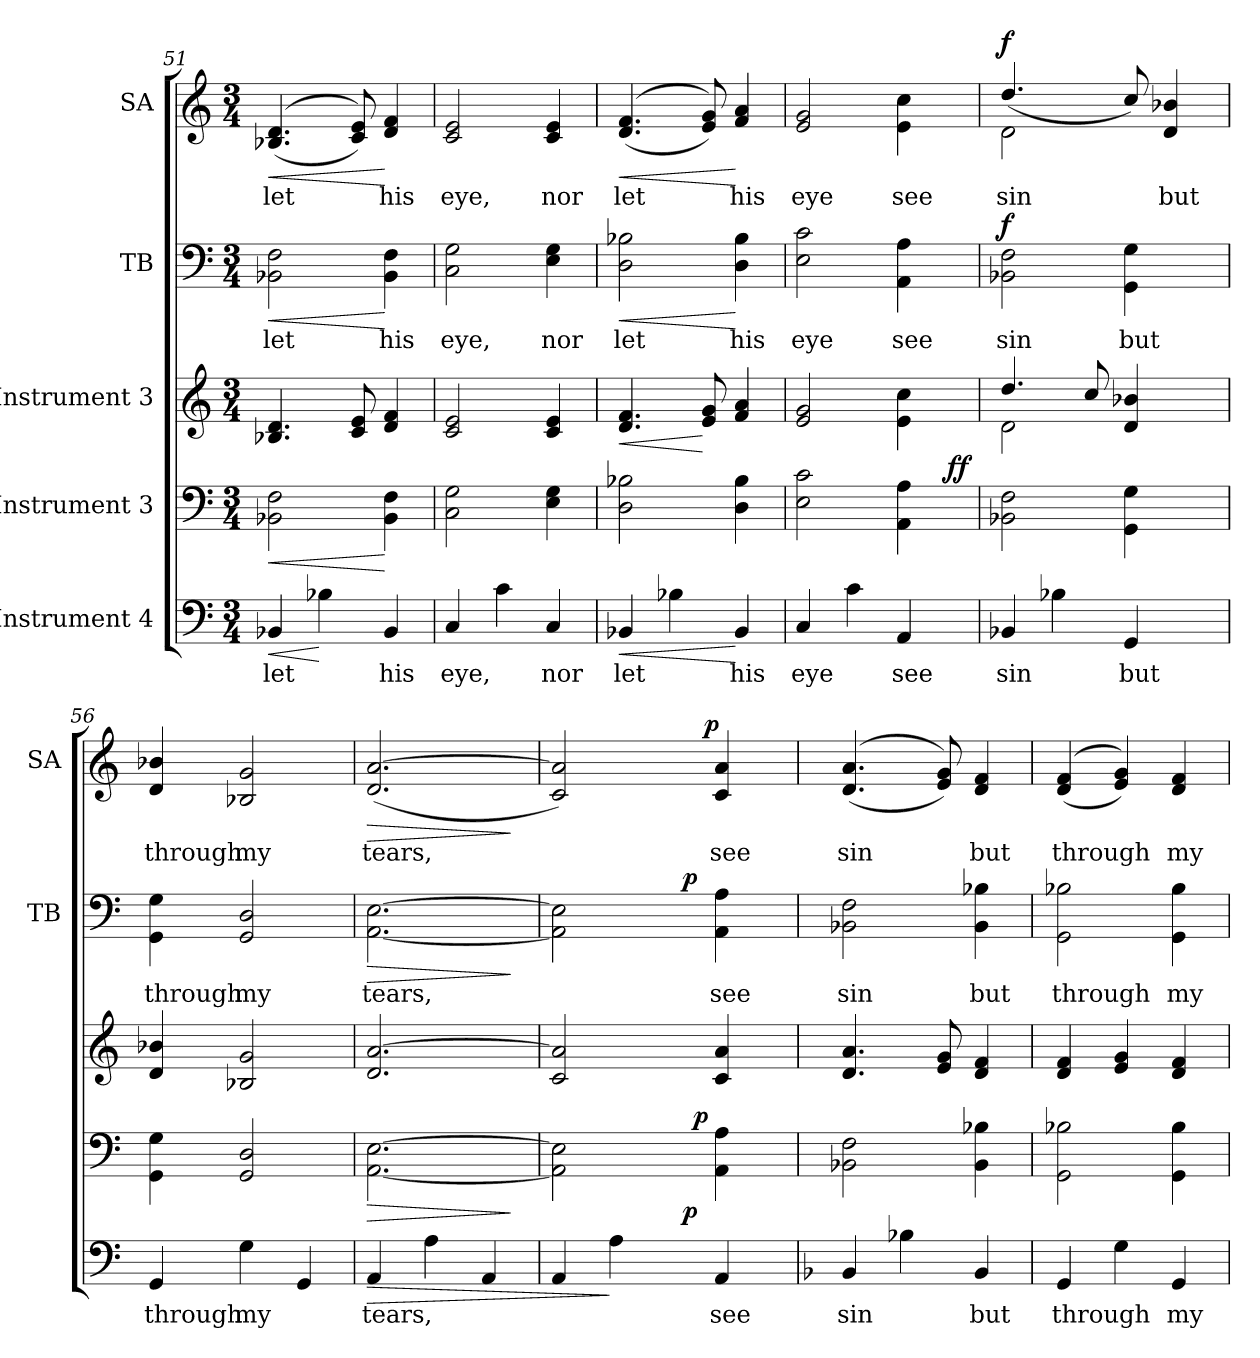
**kern	**text	**dynam	**kern	**dynam	**kern	**dynam	**kern	**text	**dynam	**kern	**text	**dynam
*part5	*part5	*part5	*part4	*part4	*part3	*part3	*part2	*part2	*part2	*part1	*part1	*part1
*staff5	*staff5	*staff5	*staff4	*staff4	*staff3	*staff3	*staff2	*staff2	*staff2	*staff1	*staff1	*staff1
*I"Instrument 4	*	*	*I"Instrument 3	*	*I"Instrument 3	*	*I"TB	*	*	*I"SA	*	*
*	*	*	*	*	*	*	*I'TB	*	*	*I'SA	*	*
!!LO:PB:g=z
*clefF4	*	*	*clefF4	*	*clefG2	*	*clefF4	*	*	*clefG2	*	*
*k[]	*	*	*k[]	*	*k[]	*	*k[]	*	*	*k[]	*	*
*C:	*	*	*C:	*	*C:	*	*C:	*	*	*C:	*	*
*M3/4	*	*	*M3/4	*	*M3/4	*	*M3/4	*	*	*M3/4	*	*
=51	=51	=51	=51	=51	=51	=51	=51	=51	=51	=51	=51	=51
!	!LO:LY:a:cj	!LO:HP:b	!	!LO:HP:b	!	!	!	!LO:LY:a:cj	!LO:HP:b	!	!LO:LY:b:cj	!LO:HP:b
4BB-X/	let	<	2F\ 2BB-X\	<	4.d/ 4.B-X/	.	2F\ 2BB-X\	let	<	(>(<4.d/ 4.B-X/	let	<
!	!LO:LY:a:cj	!	!	!	!	!	!	!	!	!	!	!
4B-X\	.	[	.	.	.	.	.	.	.	.	.	.
!	!	!	!	!	!	!	!	!	!	!	!LO:LY:b:cj	!
.	.	.	.	.	8e/ 8c/	.	.	.	.	8c/ 8e/))	.	.
!	!LO:LY:a:cj	!	!	!	!	!	!	!LO:LY:a:cj	!	!	!LO:LY:b:cj	!
4BB-/	his	.	4BB-\ 4F\	[	4d/ 4f/	.	4BB-\ 4F\	his	[	4f/ 4d/	his	[
=52	=52	=52	=52	=52	=52	=52	=52	=52	=52	=52	=52	=52
!	!LO:LY:a:cj	!	!	!	!	!	!	!LO:LY:a:cj	!	!	!LO:LY:b:cj	!
4C/	eye,	.	2G\ 2C\	.	2c/ 2e/	.	2G\ 2C\	eye,	.	2e/ 2c/	eye,	.
!	!LO:LY:a:cj	!	!	!	!	!	!	!	!	!	!	!
4c\	.	.	.	.	.	.	.	.	.	.	.	.
!	!LO:LY:a:cj	!	!	!	!	!	!	!LO:LY:a:cj	!	!	!LO:LY:b:cj	!
4C/	nor	.	4E\ 4G\	.	4e/ 4c/	.	4G\ 4E\	nor	.	4e/ 4c/	nor	.
=53	=53	=53	=53	=53	=53	=53	=53	=53	=53	=53	=53	=53
!	!LO:LY:a:cj	!LO:HP:b	!	!	!	!LO:HP:b	!	!LO:LY:a:cj	!LO:HP:b	!	!LO:LY:b:cj	!LO:HP:b
4BB-X/	let	<	2D\ 2B-X\	.	4.d/ 4.f/	<	2B-X\ 2D\	let	<	(>(<4.f/ 4.d/	let	<
!	!LO:LY:a:cj	!	!	!	!	!	!	!	!	!	!	!
4B-X\	.	.	.	.	.	.	.	.	.	.	.	.
!	!	!	!	!	!	!	!	!	!	!	!LO:LY:b:cj	!
.	.	.	.	.	8g/ 8e/	[	.	.	.	8e/ 8g/))	.	.
!	!LO:LY:a:cj	!	!	!	!	!	!	!LO:LY:a:cj	!	!	!LO:LY:b:cj	!
4BB-/	his	[	4B-\ 4D\	.	4a/ 4f/	.	4B-\ 4D\	his	[	4f/ 4a/	his	[
=54	=54	=54	=54	=54	=54	=54	=54	=54	=54	=54	=54	=54
!	!LO:LY:a:cj	!	!	!	!	!	!	!LO:LY:a:cj	!	!	!LO:LY:b:cj	!
*	*	*	*^	*	*	*	*	*	*	*	*	*
4C/	eye	.	2E\ 2c\	2ryy	.	2e/ 2g/	.	2c\ 2E\	eye	.	2g/ 2e/	eye	.
!	!LO:LY:a:cj	!	!	!	!	!	!	!	!	!	!	!	!
4c\	.	.	.	.	.	.	.	.	.	.	.	.	.
!	!LO:LY:a:cj	!	!	!	!	!	!	!	!LO:LY:a:cj	!	!	!LO:LY:b:cj	!
4AA/	see	.	4AA\ 4A\	8ryy	.	4e\ 4cc\	.	4A\ 4AA\	see	.	4cc\ 4e\	see	.
.	.	.	.	32.ryy	.	.	.	.	.	.	.	.	.
!	!	!	!	!	!LO:DY:b	!	!	!	!	!	!	!	!
!	!	!	!	!	!LO:DY:n=1:a	!	!	!	!	!	!	!	!
.	.	.	.	16ryy	f f	.	.	.	.	.	.	.	.
.	.	.	.	64ryy	.	.	.	.	.	.	.	.	.
!!LO:LB:g=z
=55	=55	=55	=55	=55	=55	=55	=55	=55	=55	=55	=55	=55	=55
!	!LO:LY:a:cj	!	!	!	!	!	!	!	!LO:LY:a:cj	!LO:DY:a	!	!LO:LY:b:cj	!LO:DY:a
*	*	*	*v	*v	*	*^	*	*	*	*	*^	*	*
4BB-X/	sin	.	2F\ 2BB-X\	.	4.dd/	2d\	.	2BB-X\ 2F\	sin	f	2d\	(>4.dd/	sin	f
!	!LO:LY:a:cj	!	!	!	!	!	!	!	!	!	!	!	!	!
4B-X\	.	.	.	.	.	.	.	.	.	.	.	.	.	.
.	.	.	.	.	8cc/	.	.	.	.	.	.	2ryy	.	.
!	!LO:LY:a:cj	!	!	!	!	!	!	!	!LO:LY:a:cj	!	!	!	!LO:LY:b:cj	!
4GG/	but	.	4GG\ 4G\	.	4d/ 4b-X/	8ryy	.	4GG\ 4G\	but	.	8cc/)	.	.	.
!	!	!	!	!	!	!	!	!	!	!	!	!	!LO:LY:b:cj	!
.	.	.	.	.	.	4ryy	.	.	.	.	4d/ 4b-X/	.	but	.
8ryy	.	.	8ryy	.	8ryy	.	.	8ryy	.	.	.	.	.	.
*	*	*	*	*	*v	*v	*	*	*	*	*v	*v	*	*
=56	=56	=56	=56	=56	=56	=56	=56	=56	=56	=56	=56	=56
!	!LO:LY:a:cj	!	!	!	!	!	!	!LO:LY:a:cj	!	!	!LO:LY:b:cj	!
4GG/	through	.	4G\ 4GG\	.	4b-X/ 4d/	.	4G\ 4GG\	through	.	4d/ 4b-X/	through	.
!	!LO:LY:a:cj	!	!	!	!	!	!	!LO:LY:a:cj	!	!	!LO:LY:b:cj	!
4G\	my	.	2GG/ 2D/	.	2g/ 2B-X/	.	2GG/ 2D/	my	.	2g/ 2B-X/	my	.
!	!LO:LY:a:cj	!	!	!	!	!	!	!	!	!	!	!
4GG/	.	.	.	.	.	.	.	.	.	.	.	.
=57	=57	=57	=57	=57	=57	=57	=57	=57	=57	=57	=57	=57
!	!LO:LY:a:cj	!LO:HP:b	!	!LO:HP:b	!	!	!	!LO:LY:a:cj	!LO:HP:b	!	!LO:LY:b:cj	!LO:HP:b
4AA/	tears,	>	[>2.E\ [<2.AA\	>	2.d/ [>2.a/	.	[>2.E\ [<2.AA\	tears,	>	(<[>2.a/ 2.d/	tears,	>
!	!LO:LY:a:cj	!	!	!	!	!	!	!	!	!	!	!
4A\	.	.	.	.	.	.	.	.	.	.	.	.
!	!LO:LY:a:cj	!	!	!	!	!	!	!	!	!	!	!
4AA/	.	.	.	.	.	.	.	.	.	.	.	.
.	.	.	.	]	.	.	.	.	]	.	.	]
=58	=58	=58	=58	=58	=58	=58	=58	=58	=58	=58	=58	=58
!	!LO:LY:a:cj	!	!	!	!	!	!	!LO:LY:a:cj	!	!	!LO:LY:b:cj	!
*	*	*	*^	*	*	*	*^	*	*	*^	*	*
*	*	*	*	*^	*	*	*	*	*	*	*	*	*	*	*
4AA/	.	.	2AA\] 2E\]	4ryy	4...ryy	.	2c/ 2a/]	.	2E\] 2AA\]	4ryy	.	.	2a/] 2c/)	4ryy	.	.
!	!LO:LY:a:cj	!	!	!	!	!	!	!	!	!	!	!	!	!	!	!
4A\	.	]	.	8ryy	.	.	.	.	.	8ryy	.	.	.	8...ryy	.	.
.	.	.	.	16ryy	.	.	.	.	.	16ryy	.	.	.	.	.	.
.	.	.	.	64ryy	.	.	.	.	.	64ryy	.	.	.	.	.	.
!	!	!	!	!	!	!LO:DY:b	!	!	!	!	!	!LO:DY:a	!	!	!	!
.	.	.	.	4ryy	.	p	.	.	.	4ryy	.	p	.	.	.	.
!	!	!	!	!	!	!LO:DY:a	!	!	!	!	!	!	!	!	!	!
.	.	.	.	.	4ryy	p	.	.	.	.	.	.	.	.	.	.
!	!	!	!	!	!	!	!	!	!	!	!	!	!	!	!	!LO:DY:a
.	.	.	.	.	.	.	.	.	.	.	.	.	.	4ryy	.	p
!	!LO:LY:a:cj	!	!	!	!	!	!	!	!	!	!LO:LY:a:cj	!	!	!	!LO:LY:b:cj	!
4AA/	see	.	4A\ 4AA\	.	.	.	4a/ 4c/	.	4A\ 4AA\	.	see	.	4a/ 4c/	.	see	.
.	.	.	.	32.ryy	.	.	.	.	.	32.ryy	.	.	.	.	.	.
.	.	.	.	.	32ryy	.	.	.	.	.	.	.	.	.	.	.
.	.	.	.	.	.	.	.	.	.	.	.	.	.	64ryy	.	.
*	*	*	*	*	*	*	*	*	*v	*v	*	*	*	*	*	*
*	*	*	*v	*v	*v	*	*	*	*	*	*	*v	*v	*	*
!!LO:PB:g=z
=59	=59	=59	=59	=59	=59	=59	=59	=59	=59	=59	=59	=59
*k[b-]	*	*	*	*	*	*	*	*	*	*	*	*
*F:	*	*	*	*	*	*	*	*	*	*	*	*
*	*	*	*^	*	*	*	*^	*	*	*^	*	*
*	*	*	*	*^	*	*	*	*	*	*	*	*	*	*	*
!	!LO:LY:a:cj	!	!	!	!	!	!	!	!	!	!LO:LY:a:cj	!	!	!	!LO:LY:b:cj	!
*	*	*	*	*	*	*	*	*	*v	*v	*	*	*	*	*	*
*	*	*	*v	*v	*v	*	*	*	*	*	*	*v	*v	*	*
4BB-/	sin	.	2BB-X\ 2F\	.	4.d/ 4.a/	.	2F\ 2BB-X\	sin	.	(>(<4.a/ 4.d/	sin	.
!	!LO:LY:a:cj	!	!	!	!	!	!	!	!	!	!	!
4B-X\	.	.	.	.	.	.	.	.	.	.	.	.
!	!	!	!	!	!	!	!	!	!	!	!LO:LY:b:cj	!
.	.	.	.	.	8e/ 8g/	.	.	.	.	8g/ 8e/))	.	.
!	!LO:LY:a:cj	!	!	!	!	!	!	!LO:LY:a:cj	!	!	!LO:LY:b:cj	!
4BB-/	but	.	4BB-\ 4B-X\	.	4f/ 4d/	.	4BB-\ 4B-X\	but	.	4f/ 4d/	but	.
=60	=60	=60	=60	=60	=60	=60	=60	=60	=60	=60	=60	=60
!	!LO:LY:a:cj	!	!	!	!	!	!	!LO:LY:a:cj	!	!	!LO:LY:b:cj	!
4GG/	through	.	2GG\ 2B-X\	.	4f/ 4d/	.	2B-X\ 2GG\	through	.	(>(<4f/ 4d/	through	.
!	!LO:LY:a:cj	!	!	!	!	!	!	!	!	!	!LO:LY:b:cj	!
4G\	.	.	.	.	4e/ 4g/	.	.	.	.	4g/ 4e/))	.	.
!	!LO:LY:a:cj	!	!	!	!	!	!	!LO:LY:a:cj	!	!	!LO:LY:b:cj	!
4GG/	my	.	4GG\ 4B-\	.	4f/ 4d/	.	4B-\ 4GG\	my	.	4f/ 4d/	my	.
=	=	=	=	=	=	=	=	=	=	=	=	=
*-	*-	*-	*-	*-	*-	*-	*-	*-	*-	*-	*-	*-
